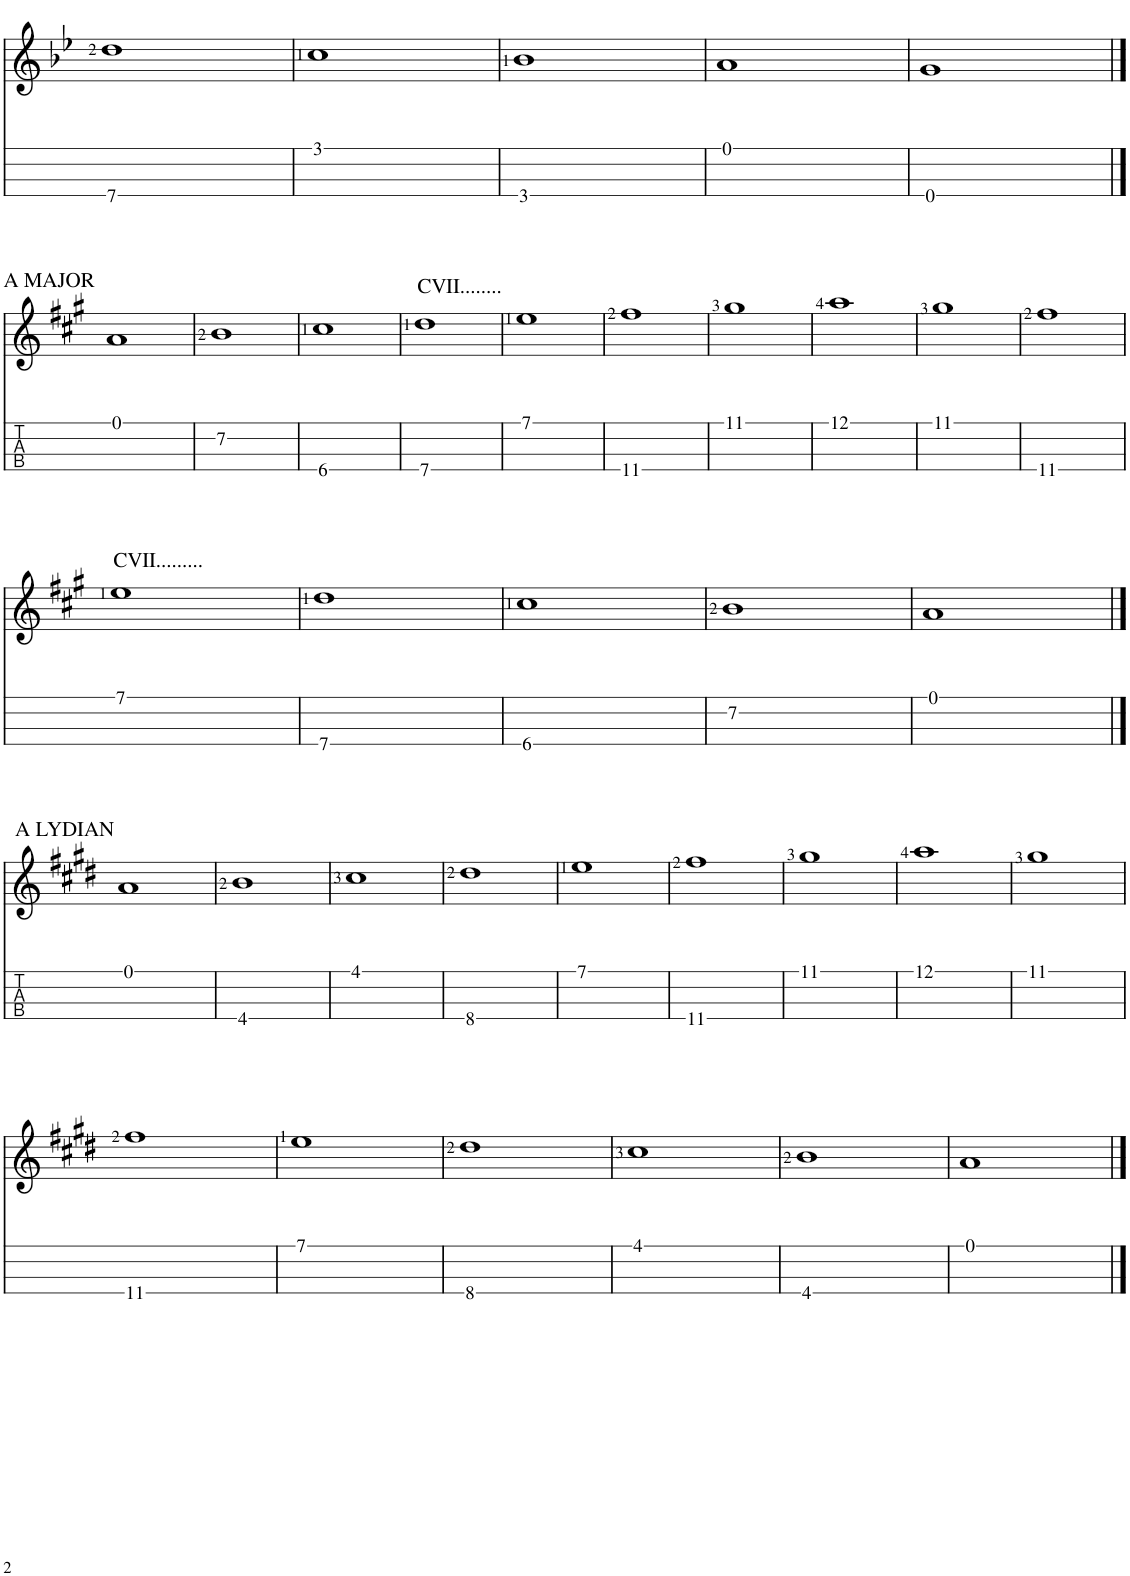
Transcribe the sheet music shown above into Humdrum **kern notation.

**kern	**kern
*part2	*part1
*staff2	*staff1
*I"Ukulele (Tablature)	*I"Ukulele
!!LO:PB:g=z
*	*clefG2
*k[b-e-]	*k[b-e-]
*M4/4	*M4/4
=11	=11
1dd	1dd
=12	=12
1cc	1cc
=13	=13
1b-	1b-
=14	=14
1a	1a
=15	=15
1g	1g
!!LO:LB:g=z
==1	==1
*stria4	*
*k[f#c#g#]	*k[f#c#g#]
!	!LO:TX:a:t=A MAJOR
1a	1a
=2	=2
1b	1b
=3	=3
1cc#	1cc#
=4	=4
!	!LO:TX:a:t=CVII........
1dd	1dd
=5	=5
1ee	1ee
=6	=6
1ff#	1ff#
=7	=7
1gg#	1gg#
=8	=8
1aa	1aa
=9	=9
1gg#	1gg#
=10	=10
1ff#	1ff#
!!LO:LB:g=z
=11	=11
!	!LO:TX:a:t=CVII.........
1ee	1ee
=12	=12
1dd	1dd
=13	=13
1cc#	1cc#
=14	=14
1b	1b
=15	=15
1a	1a
!!LO:LB:g=z
==1	==1
*stria4	*
*k[f#c#g#d#]	*k[f#c#g#d#]
!	!LO:TX:a:t=A LYDIAN
1a	1a
=2	=2
1b	1b
=3	=3
1cc#	1cc#
=4	=4
1dd#	1dd#
=5	=5
1ee	1ee
=6	=6
1ff#	1ff#
=7	=7
1gg#	1gg#
=8	=8
1aa	1aa
=9	=9
1gg#	1gg#
!!LO:LB:g=z
=10	=10
1ff#	1ff#
=11	=11
1ee	1ee
=12	=12
1dd#	1dd#
=13	=13
1cc#	1cc#
=14	=14
1b	1b
=15	=15
1a	1a
==	==
*-	*-
